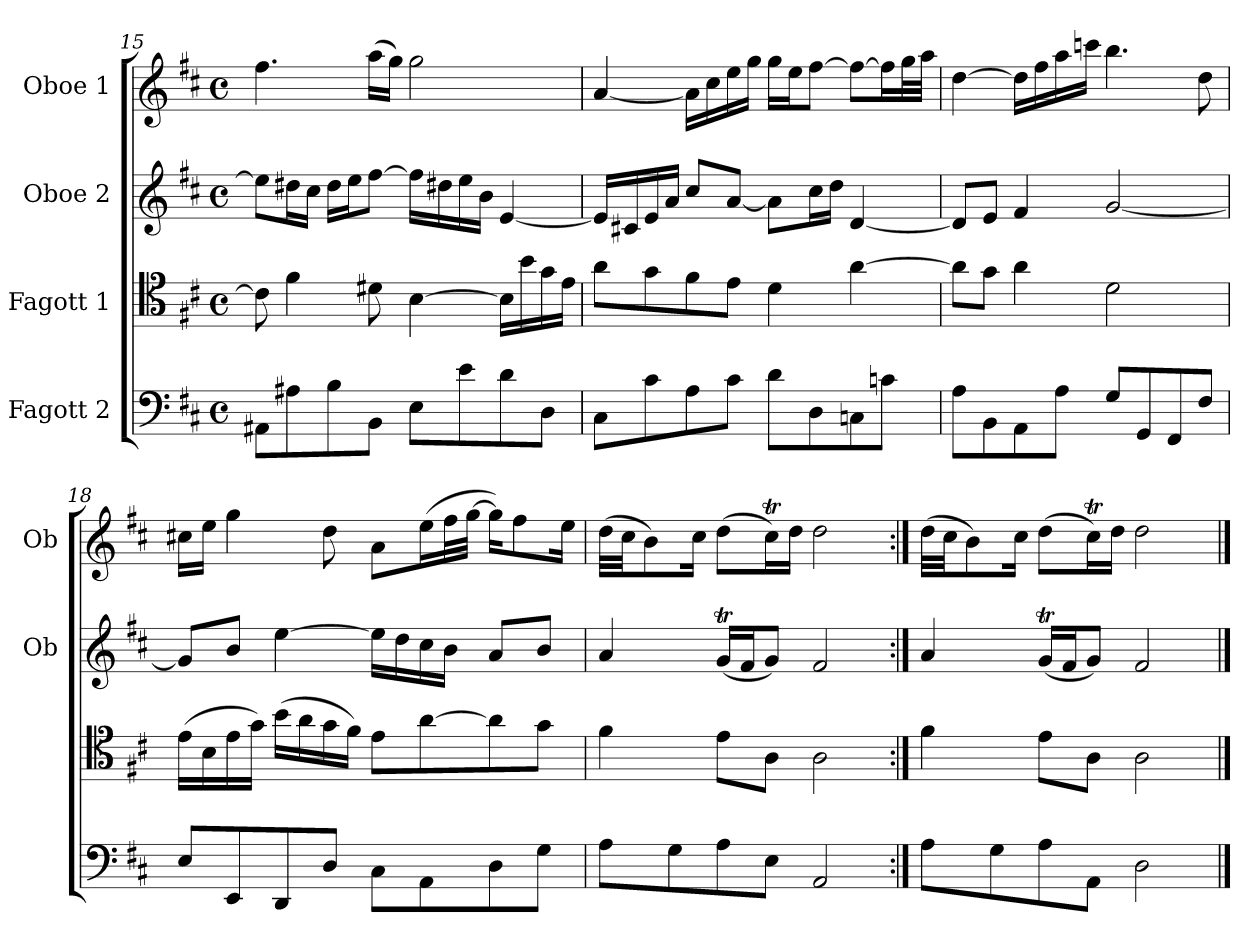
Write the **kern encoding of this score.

**kern	**kern	**kern	**kern
*part4	*part3	*part2	*part1
*staff4	*staff3	*staff2	*staff1
*I"Fagott 2	*I"Fagott 1	*I"Oboe 2	*I"Oboe 1
*	*	*I'Ob	*I'Ob
*clefF4	*clefC4	*clefG2	*clefG2
*k[f#c#]	*k[f#c#]	*k[f#c#]	*k[f#c#]
*M4/4	*M4/4	*M4/4	*M4/4
*met(c)	*met(c)	*met(c)	*met(c)
=15	=15	=15	=15
8AA#X\L	8c#\]	8ee\L]	4.ff#\
8A#X\	4f#\	16dd#X\L	.
.	.	16cc#\JJ	.
8B\	.	16dd#\LL	.
.	.	16ee\J	.
8BB\J	8d#X\	[8ff#\J	(16aa\LL
.	.	.	16gg\JJ)
8E\L	[4B\	16ff#\LL]	2gg\
.	.	16dd#X\	.
8e\	.	16ee\	.
.	.	16b\JJ	.
8d\	16B\LL]	[4e/	.
.	16b\	.	.
8D\J	16g\	.	.
.	16e\JJ	.	.
!!LO:LB:g=z
=16	=16	=16	=16
8C#\L	8a\L	16e/LL]	[4a/
.	.	16c#X/	.
8c#\	8g\	16e/	.
.	.	16a/JJ	.
8A\	8f#\	8cc#/L	16a\LL]
.	.	.	16cc#\
8c#\J	8e\J	[8a/J	16ee\
.	.	.	16gg\JJ
8d\L	4d\	8a\L]	16gg\LL
.	.	.	16ee\J
8D\	.	16cc#\L	[8ff#\J
.	.	16dd\JJ	.
8Cn\	[4a\	[4d/	8ff#\L_
8cn\J	.	.	16ff#\L]
.	.	.	32gg\L
.	.	.	32aa\JJJ
=17	=17	=17	=17
8A\L	8a\L]	8d/L]	[4dd\
8BB\	8g\J	8e/J	.
8AA\	4a\	4f#/	16dd\LL]
.	.	.	16ff#\
8A\J	.	.	16aa\
.	.	.	16cccn\JJ
8G/L	2d\	[2g/	4.bb\
8GG/	.	.	.
8FF#/	.	.	.
8F#/J	.	.	8dd\
!!LO:LB:g=z
=18	=18	=18	=18
8E/L	(16e\LL	8g/L]	16cc#X\LL
.	16B\	.	16ee\JJ
8EE/	16e\	8b/J	4gg\
.	16g\JJ)	.	.
8DD/	(16b\LL	[4ee\	.
.	16a\	.	.
8D/J	16g\	.	8dd\
.	16f#\JJ)	.	.
8C#\L	8e\L	16ee\LL]	8a\L
.	.	16dd\	.
8AA\	[8a\	16cc#\	(16ee\L
.	.	16b\JJ	32ff#\L
.	.	.	[32gg\JJJ
8D\	8a\]	8a/L	16gg\KL])
.	.	.	8ff#\
8G\J	8g\J	8b/J	.
.	.	.	16ee\Jk
=19	=19	=19	=19
8A\L	4f#\	4a/	(32dd\LLL
.	.	.	32cc#\JJ
.	.	.	8b\)
8G\	.	.	.
.	.	.	16cc#\Jk
8A\	8e\L	(16gT/LL	(8dd\L
.	.	16f#/J	.
8E\J	8A\J	8g/J)	16cc#t\L)
.	.	.	16dd\JJ
2AA/	2A\	2f#/	2dd\
=20:|!	=20:|!	=20:|!	=20:|!
8A\L	4f#\	4a/	(32dd\LLL
.	.	.	32cc#\JJ
.	.	.	8b\)
8G\	.	.	.
.	.	.	16cc#\Jk
8A\	8e\L	(16gT/LL	(8dd\L
.	.	16f#/J	.
8AA\J	8A\J	8g/J)	16cc#t\L)
.	.	.	16dd\JJ
2D\	2A\	2f#/	2dd\
==	==	==	==
*-	*-	*-	*-
